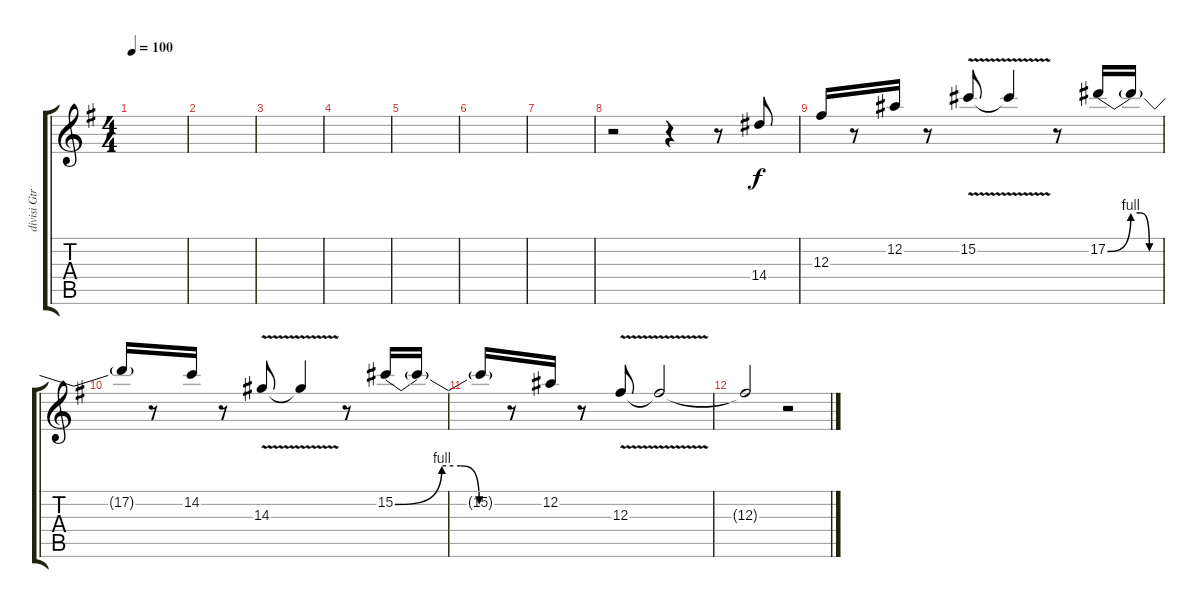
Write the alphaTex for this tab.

\track ("divisi Gtr.4" "divisi Gtr") {instrument distortionguitar}
\staff {score tabs}
\tuning (Eb4 Bb3 Gb3 Db3 Ab2 Eb2) {hide}
\ts (4 4)
\tempo 100
\clef g2
\ks g
|
|
|
|
|
|
|
r.2 r.4 r.8 14.4.8{beam Up} |
12.3.16{beam Up} r.8 12.2.16{beam Up} r.8 15.2{v}.8{beam Up} 15.2{t}.4{beam Up} r.8 17.2{be (custom 0 0 25 4 35 4 45 0 60 0)}.16{beam Up} 17.2{t}.16{beam Up} |
17.2{t}.16{beam Up} r.8 14.2.16{beam Up} r.8 14.3{v}.8{beam Up} 14.3{t}.4{beam Up} r.8 15.2{be (custom 0 0 25 4 35 4 45 0 60 0)}.16{beam Up} 15.2{t}.16{beam Up} |
15.2{t}.16{beam Up} r.8 12.2.16{beam Up} r.8 12.3{v}.8{beam Up} 12.3{t}.2{beam Up} |
12.3{t}.2{beam Up} r.2
